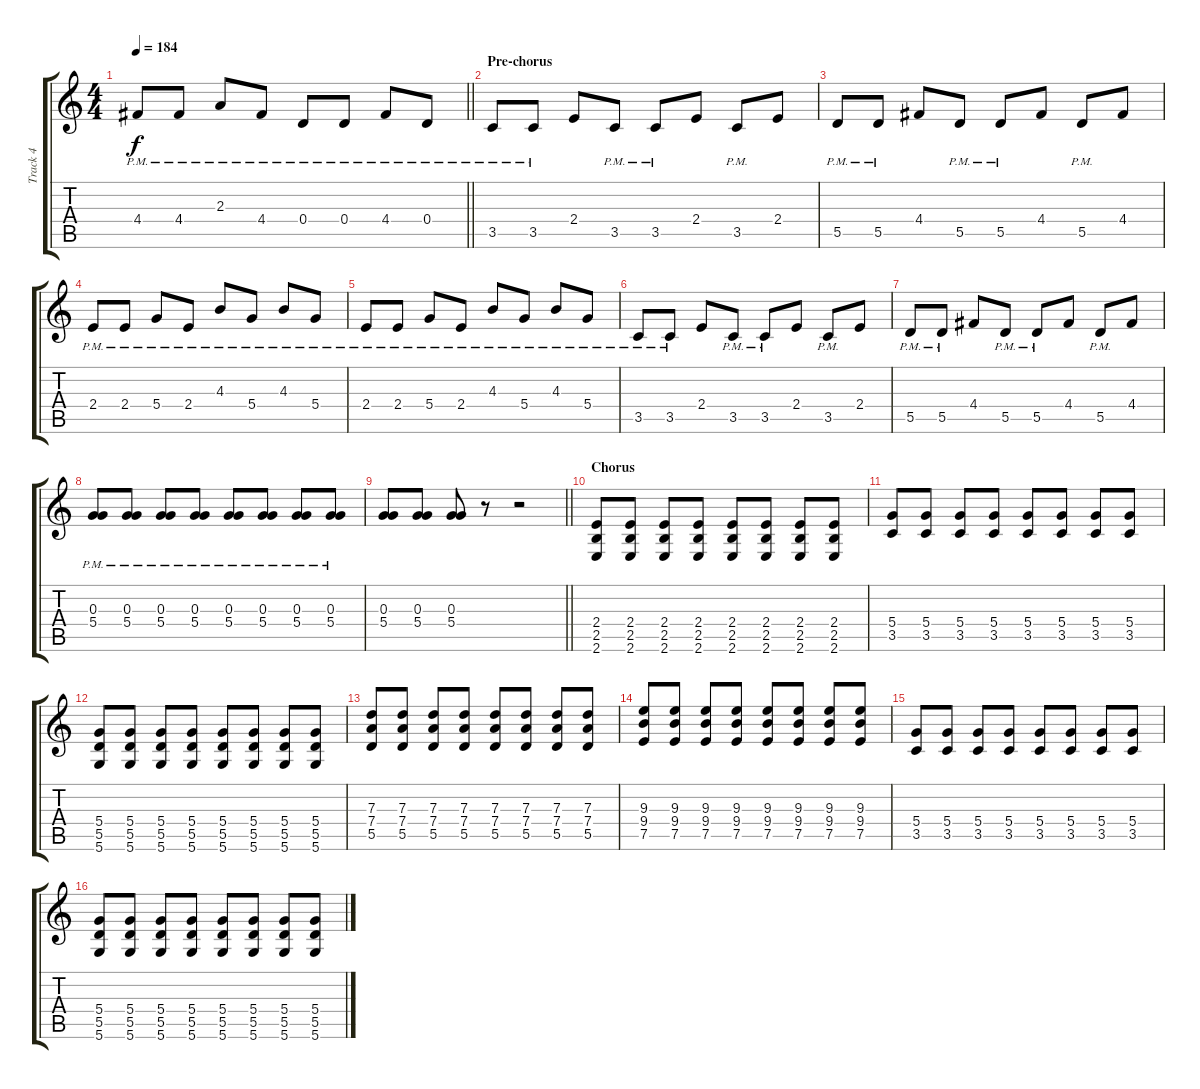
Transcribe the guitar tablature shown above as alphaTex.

\track ("Track 4" "Track 4") {instrument distortionguitar}
\staff {score tabs}
\tuning (E4 B3 G3 D3 A2 D2) {hide}
\ts (4 4)
\tempo 184
\clef g2
\barLineRight lightlight
\ks c
4.4{pm}.8{dy f} 4.4{pm}.8 2.3{pm}.8 4.4{pm}.8 0.4{pm}.8 0.4{pm}.8 4.4{pm}.8 0.4{pm}.8 |
\section ("" "Pre-chorus")
3.5{pm}.8 3.5{pm}.8 2.4.8 3.5{pm}.8 3.5{pm}.8 2.4.8 3.5{pm}.8 2.4.8 |
5.5{pm}.8 5.5{pm}.8 4.4.8 5.5{pm}.8 5.5{pm}.8 4.4.8 5.5{pm}.8 4.4.8 |
2.4{pm}.8 2.4{pm}.8 5.4{pm}.8 2.4{pm}.8 4.3{pm}.8 5.4{pm}.8 4.3{pm}.8 5.4{pm}.8 |
2.4{pm}.8 2.4{pm}.8 5.4{pm}.8 2.4{pm}.8 4.3{pm}.8 5.4{pm}.8 4.3{pm}.8 5.4{pm}.8 |
3.5{pm}.8 3.5{pm}.8 2.4.8 3.5{pm}.8 3.5{pm}.8 2.4.8 3.5{pm}.8 2.4.8 |
5.5{pm}.8 5.5{pm}.8 4.4.8 5.5{pm}.8 5.5{pm}.8 4.4.8 5.5{pm}.8 4.4.8 |
(0.3{pm} 5.4{pm}).8 (0.3{pm} 5.4{pm}).8 (0.3{pm} 5.4{pm}).8 (0.3{pm} 5.4{pm}).8 (0.3{pm} 5.4{pm}).8 (0.3{pm} 5.4{pm}).8 (0.3{pm} 5.4{pm}).8 (0.3{pm} 5.4{pm}).8 |
\barLineRight lightlight
(0.3 5.4).8 (0.3 5.4).8 (0.3 5.4).8 r.8 r.2 |
\section ("" "Chorus")
(2.4 2.5 2.6).8 (2.4 2.5 2.6).8 (2.4 2.5 2.6).8 (2.4 2.5 2.6).8 (2.4 2.5 2.6).8 (2.4 2.5 2.6).8 (2.4 2.5 2.6).8 (2.4 2.5 2.6).8 |
(5.4 3.5).8 (5.4 3.5).8 (5.4 3.5).8 (5.4 3.5).8 (5.4 3.5).8 (5.4 3.5).8 (5.4 3.5).8 (5.4 3.5).8 |
(5.4 5.5 5.6).8 (5.4 5.5 5.6).8 (5.4 5.5 5.6).8 (5.4 5.5 5.6).8 (5.4 5.5 5.6).8 (5.4 5.5 5.6).8 (5.4 5.5 5.6).8 (5.4 5.5 5.6).8 |
(7.3 7.4 5.5).8 (7.3 7.4 5.5).8 (7.3 7.4 5.5).8 (7.3 7.4 5.5).8 (7.3 7.4 5.5).8 (7.3 7.4 5.5).8 (7.3 7.4 5.5).8 (7.3 7.4 5.5).8 |
(9.3 9.4 7.5).8 (9.3 9.4 7.5).8 (9.3 9.4 7.5).8 (9.3 9.4 7.5).8 (9.3 9.4 7.5).8 (9.3 9.4 7.5).8 (9.3 9.4 7.5).8 (9.3 9.4 7.5).8 |
(5.4 3.5).8 (5.4 3.5).8 (5.4 3.5).8 (5.4 3.5).8 (5.4 3.5).8 (5.4 3.5).8 (5.4 3.5).8 (5.4 3.5).8 |
(5.4 5.5 5.6).8 (5.4 5.5 5.6).8 (5.4 5.5 5.6).8 (5.4 5.5 5.6).8 (5.4 5.5 5.6).8 (5.4 5.5 5.6).8 (5.4 5.5 5.6).8 (5.4 5.5 5.6).8
